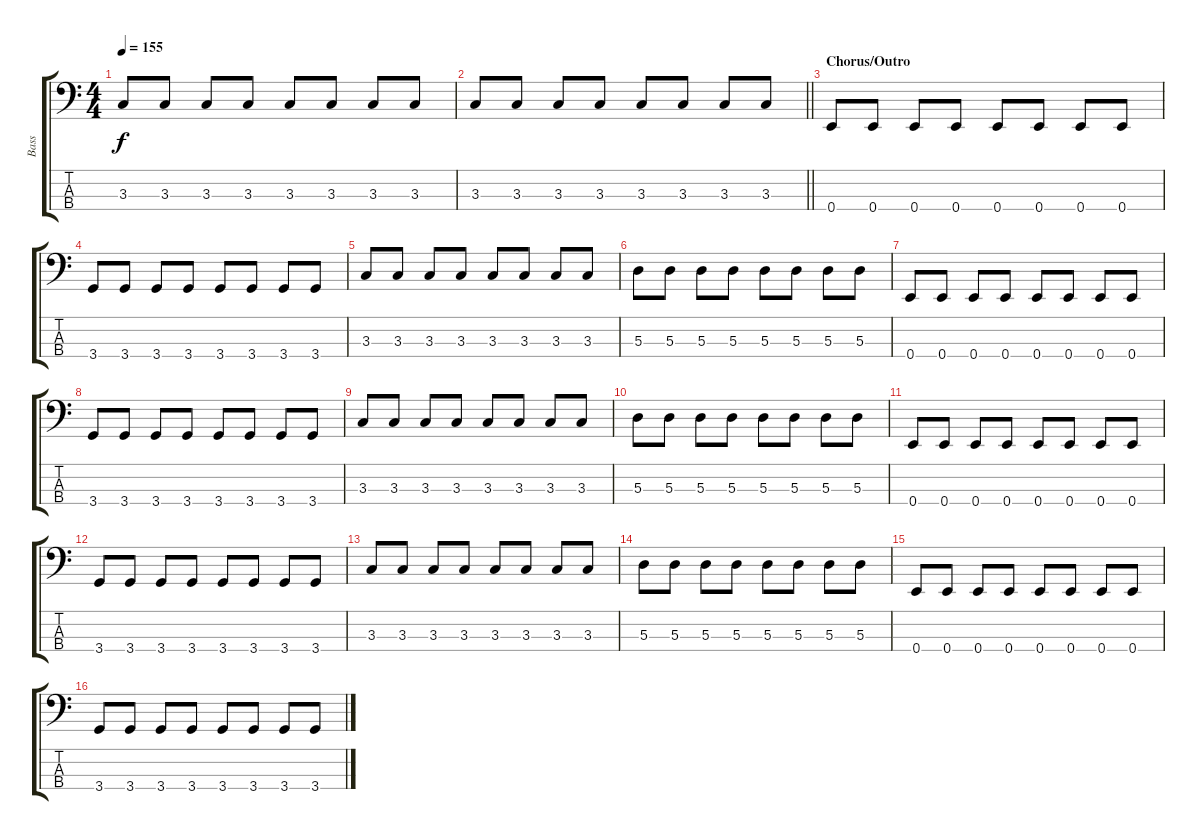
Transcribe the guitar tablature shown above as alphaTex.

\track ("Bass" "Bass") {instrument electricbassfinger}
\staff {score tabs}
\tuning (G2 D2 A1 E1) {hide}
\ts (4 4)
\tempo 155
\clef f4
\ks c
3.3.8{dy f} 3.3.8 3.3.8 3.3.8 3.3.8 3.3.8 3.3.8 3.3.8 |
\barLineRight lightlight
3.3.8 3.3.8 3.3.8 3.3.8 3.3.8 3.3.8 3.3.8 3.3.8 |
\section ("" "Chorus/Outro")
0.4.8 0.4.8 0.4.8 0.4.8 0.4.8 0.4.8 0.4.8 0.4.8 |
3.4.8 3.4.8 3.4.8 3.4.8 3.4.8 3.4.8 3.4.8 3.4.8 |
3.3.8 3.3.8 3.3.8 3.3.8 3.3.8 3.3.8 3.3.8 3.3.8 |
5.3.8 5.3.8 5.3.8 5.3.8 5.3.8 5.3.8 5.3.8 5.3.8 |
0.4.8 0.4.8 0.4.8 0.4.8 0.4.8 0.4.8 0.4.8 0.4.8 |
3.4.8 3.4.8 3.4.8 3.4.8 3.4.8 3.4.8 3.4.8 3.4.8 |
3.3.8 3.3.8 3.3.8 3.3.8 3.3.8 3.3.8 3.3.8 3.3.8 |
5.3.8 5.3.8 5.3.8 5.3.8 5.3.8 5.3.8 5.3.8 5.3.8 |
0.4.8 0.4.8 0.4.8 0.4.8 0.4.8 0.4.8 0.4.8 0.4.8 |
3.4.8 3.4.8 3.4.8 3.4.8 3.4.8 3.4.8 3.4.8 3.4.8 |
3.3.8 3.3.8 3.3.8 3.3.8 3.3.8 3.3.8 3.3.8 3.3.8 |
5.3.8 5.3.8 5.3.8 5.3.8 5.3.8 5.3.8 5.3.8 5.3.8 |
0.4.8 0.4.8 0.4.8 0.4.8 0.4.8 0.4.8 0.4.8 0.4.8 |
3.4.8 3.4.8 3.4.8 3.4.8 3.4.8 3.4.8 3.4.8 3.4.8
